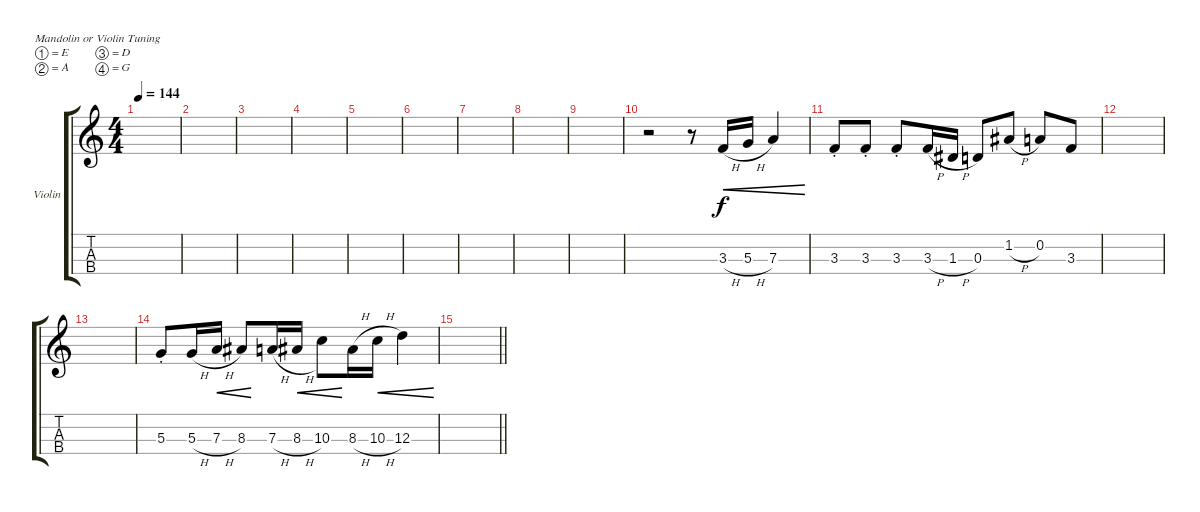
\bracketExtendMode groupsimilarinstruments
\firstSystemTrackNameOrientation horizontal
\otherSystemsTrackNameOrientation horizontal
\track ("Violin" "Violin") {instrument violin}
\staff {score tabs}
\tuning (E5 A4 D4 G3)
\ts (4 4)
\tempo 144
\clef g2
\scale
0.333333
\ks c
|
\scale
0.333333 |
\scale
0.333333 |
\scale
0.333333 |
\scale
0.333333 |
\scale
0.333333 |
\scale
0.333333 |
\scale
0.333333 |
\scale
0.333333 |
\scale
0.333333 r.2 r.8 3.3{h}.16{cre} 5.3{h}.16{cre} 7.3.4{cre} |
\scale
0.333333 3.3{st}.8 3.3{st}.8 3.3{st}.8 3.3{h}.16 1.3{h}.16 0.3.8 1.2{h}.8 0.2.8 3.3.8 |
\scale
0.333333 |
\scale
0.333333 |
\scale
0.333333 5.3{st}.8 5.3{h}.16 7.3{h}.16{cre} 8.3.8{cre} 7.3{h}.16 8.3{h}.16{cre} 10.3.8{cre} 8.3{h}.16 10.3{h}.16{cre} 12.3.4{cre} |
\scale
0.333333
\barLineRight lightlight
